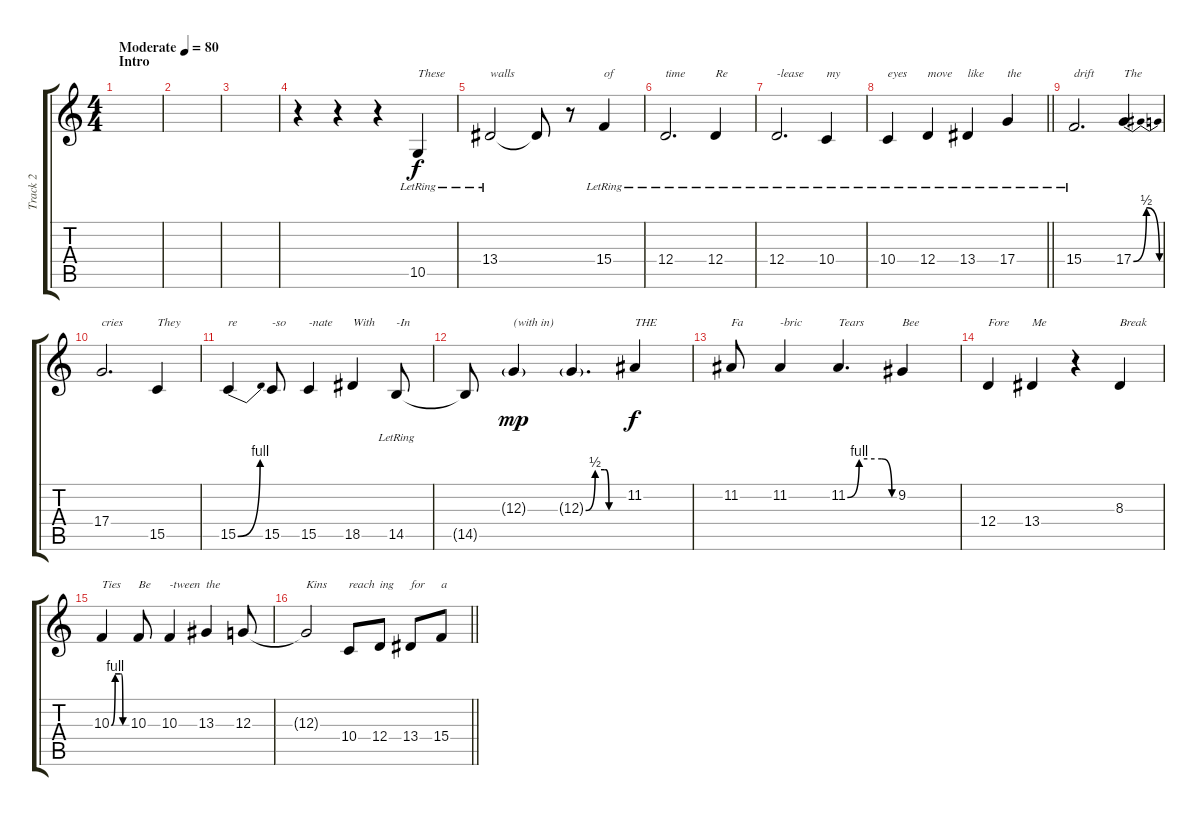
\track ("Track 2" "Track 2") {instrument flute}
\staff {score tabs}
\tuning (E4 B3 G3 D3 A2 E2) {hide}
\ts (4 4)
\section ("" "Intro")
\tempo (80 "Moderate")
\clef g2
\ks c
|
|
|
r.4 r.4 r.4 10.5{lr}.4{txt "These"} |
13.4{lr}.2{txt "walls"} 13.4{t}.8 r.8 15.4{lr}.4{txt "of"} |
12.4{lr}.2{d txt "time"} 12.4{lr}.4{txt "Re"} |
12.4{lr}.2{d txt "-lease"} 10.4{lr}.4{txt "my"} |
\barLineRight lightlight
10.4{lr}.4{txt "eyes"} 12.4{lr}.4{txt "move"} 13.4{lr}.4{txt "like"} 17.4{lr}.4{txt "the"} |
15.4{lr}.2{d txt "drift"} 17.4{be (bendrelease 0 0 15 2 45 2 60 0)}.4{txt "The"} |
17.4.2{d txt "cries"} 15.5.4{txt "They"} |
15.5{be (bend 0 0 60 4)}.4{txt "re"} 15.5.8{txt "-so"} 15.5.4{txt "-nate"} 18.5.4{txt "With"} 14.5{lr}.8{txt "-In"} |
14.5{t}.8 12.3{g}.4{txt "(with in)" dy mp} 12.3{be (custom 0 0 15 2 30 2 32 2 37 0 40 0 45 0 60 0) g}.4{d} 11.2.4{txt "THE" dy f} |
11.2.8{txt "Fa"} 11.2.4{txt "-bric"} 11.2{be (custom 0 0 15 4 44 4 57 0 60 0)}.4{d txt "Tears"} 9.2.4{txt "Bee"} |
12.4.4{txt "Fore"} 13.4.4{txt "Me"} r.4 8.3.4{txt "Break"} |
10.3{be (custom 0 0 15 4 36 4 39 4 45 0 60 0)}.4{txt "Ties"} 10.3.8{txt "Be"} 10.3.4{txt "-tween"} 13.3.4{txt "the"} 12.3.8 |
\barLineRight lightlight
12.3{t}.2{txt "Kins"} 10.4.8{txt "reach"} 12.4.8{txt "ing"} 13.4.8{txt "for"} 15.4.8{txt "a"}
